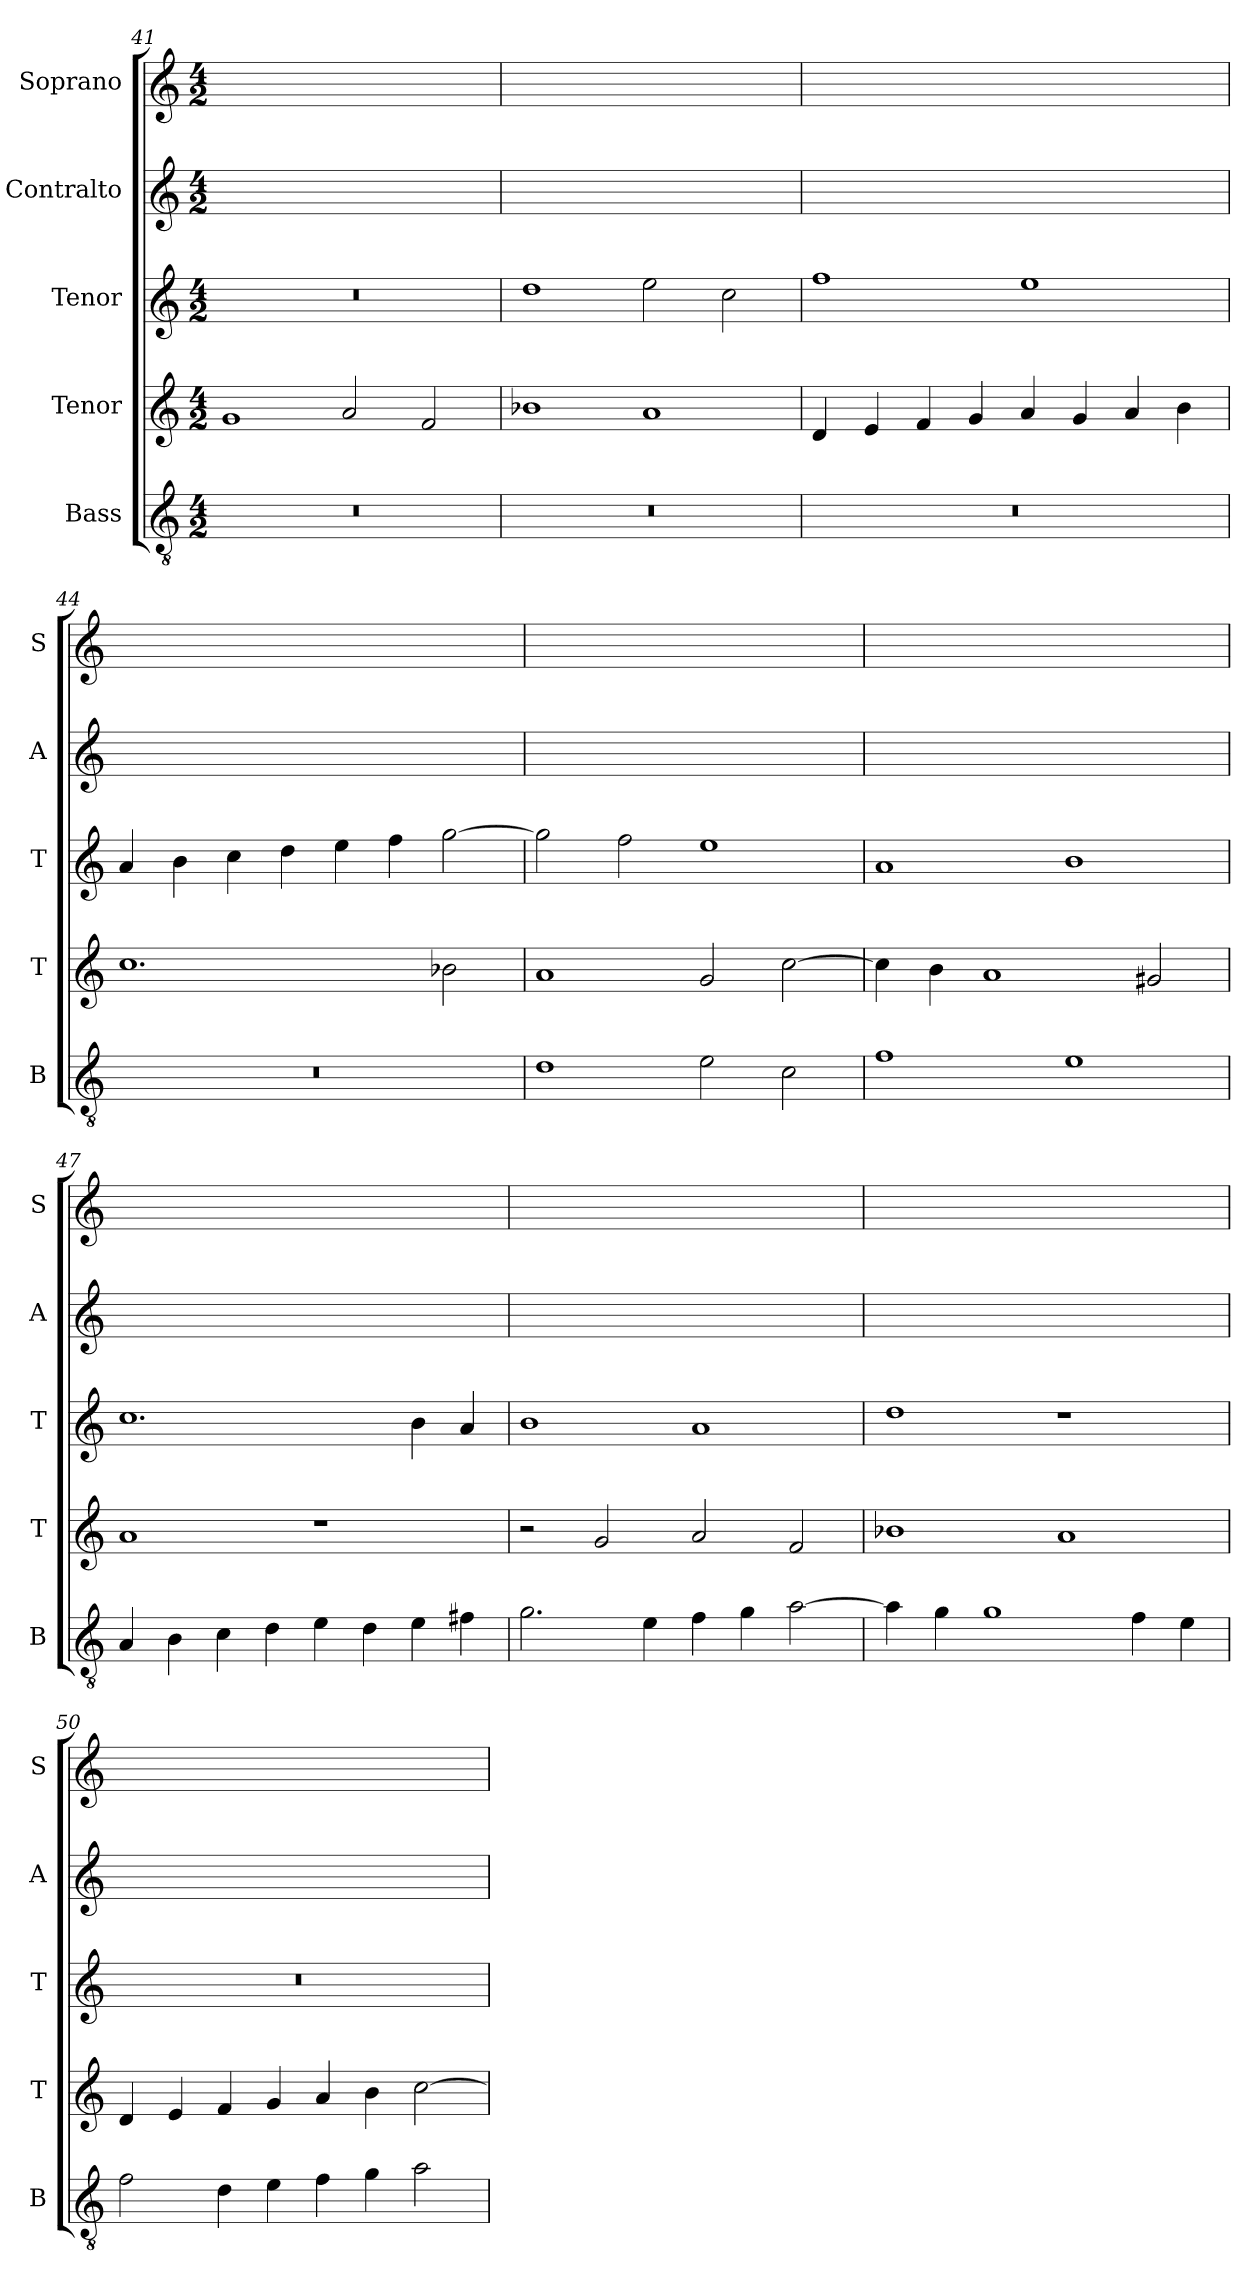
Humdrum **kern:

**kern	**kern	**kern	**kern	**kern
*part5	*part4	*part3	*part2	*part1
*staff5	*staff4	*staff3	*staff2	*staff1
*I"Bass	*I"Tenor	*I"Tenor	*I"Contralto	*I"Soprano
*I'B	*I'T	*I'T	*I'A	*I'S
*clefGv2	*clefG2	*clefG2	*clefG2	*clefG2
*k[]	*k[]	*k[]	*k[]	*k[]
*D:dor	*D:dor	*D:dor	*D:dor	*D:dor
*M4/2	*M4/2	*M4/2	*M4/2	*M4/2
=41	=41	=41	=41	=41
0r	1g	0r	0ryy	0ryy
.	2a	.	.	.
.	2f	.	.	.
=42	=42	=42	=42	=42
0r	1b-X	1dd	0ryy	0ryy
.	1a	2ee	.	.
.	.	2cc	.	.
=43	=43	=43	=43	=43
0r	4d	1ff	0ryy	0ryy
.	4e	.	.	.
.	4f	.	.	.
.	4g	.	.	.
.	4a	1ee	.	.
.	4g	.	.	.
.	4a	.	.	.
.	4b	.	.	.
=44	=44	=44	=44	=44
0r	1.cc	4a	0ryy	0ryy
.	.	4b	.	.
.	.	4cc	.	.
.	.	4dd	.	.
.	.	4ee	.	.
.	.	4ff	.	.
.	2b-X	[2gg	.	.
=45	=45	=45	=45	=45
1d	1a	2gg]	0ryy	0ryy
.	.	2ff	.	.
2e	2g	1ee	.	.
2c	[2cc	.	.	.
=46	=46	=46	=46	=46
1f	4cc]	1a	0ryy	0ryy
.	4b	.	.	.
.	1a	.	.	.
1e	.	1b	.	.
.	2g#X	.	.	.
=47	=47	=47	=47	=47
4A	1a	1.cc	0ryy	0ryy
4B	.	.	.	.
4c	.	.	.	.
4d	.	.	.	.
4e	1r	.	.	.
4d	.	.	.	.
4e	.	4b	.	.
4f#X	.	4a	.	.
=48	=48	=48	=48	=48
2.g	2r	1b	0ryy	0ryy
.	2g	.	.	.
4e	.	.	.	.
4f	2a	1a	.	.
4g	.	.	.	.
[2a	2f	.	.	.
=49	=49	=49	=49	=49
4a]	1b-X	1dd	0ryy	0ryy
4g	.	.	.	.
1g	.	.	.	.
.	1a	1r	.	.
4f	.	.	.	.
4e	.	.	.	.
=50	=50	=50	=50	=50
2f	4d	0r	0ryy	0ryy
.	4e	.	.	.
4d	4f	.	.	.
4e	4g	.	.	.
4f	4a	.	.	.
4g	4b	.	.	.
2a	[2cc	.	.	.
=	=	=	=	=
*-	*-	*-	*-	*-
